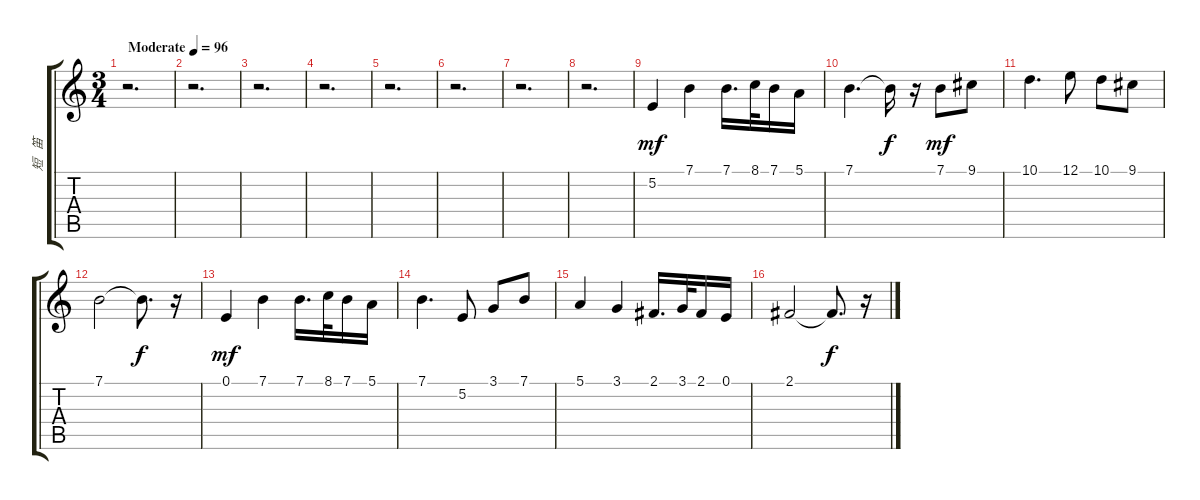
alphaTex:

\track ("短   笛" "短   笛") {instrument piccolo}
\staff {score tabs}
\tuning (E4 B3 G3 D3 A2 E2) {hide}
\ts (3 4)
\tempo (96 "Moderate")
\clef g2
\ks c
r.2{d dy mf instrument piccolo} |
r.2{d} |
r.2{d} |
r.2{d} |
r.2{d} |
r.2{d} |
r.2{d} |
r.2{d} |
5.2.4 7.1.4{txt ""} 7.1.16{d} 8.1.32 7.1.16 5.1.16 |
7.1.4{d} 7.1{t}.16{dy f} r.16 7.1.8{dy mf} 9.1.8 |
10.1.4{d} 12.1.8 10.1.8 9.1.8 |
7.1.2 7.1{t}.8{d dy f} r.16 |
0.1.4{dy mf} 7.1.4 7.1.16{d} 8.1.32 7.1.16 5.1.16 |
7.1.4{d} 5.2.8 3.1.8 7.1.8 |
5.1.4 3.1.4 2.1.16{d} 3.1.32 2.1.16 0.1.16 |
2.1.2 2.1{t}.8{d dy f} r.16
